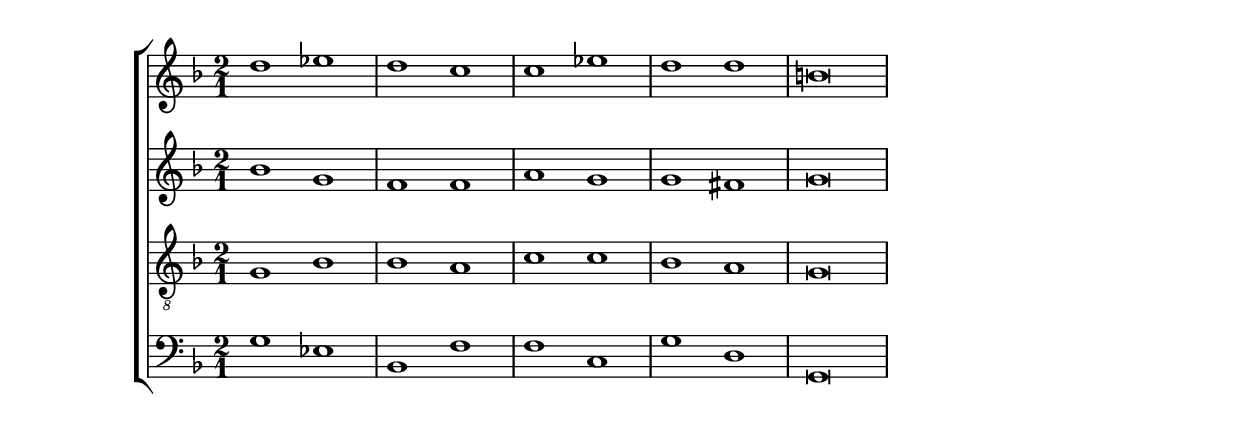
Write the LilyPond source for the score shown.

\version "2.24.3"
\language "english"

global = {
  \key f\major
  \time 2/1
}

\score{

  \new ChoirStaff<<
  \new Voice = "canto" <<
    {\global d''1 ef''1 d''1 c''1 c''1 ef''1 d''1 d''1 b'\breve
}
  >>
  \new Voice = "alto" <<
    {\global bf'1 g'1 f'1 f'1 a'1 g'1 g'1 fs'1 g'\breve
}
  >>
  \new Voice = "tenore" <<
    {\clef "treble_8" \global g1 bf1 bf1 a1 c'1 c'1 bf1 a1 g\breve
}
  >>
  \new Voice = "tenore" <<
    {\clef "bass" \global g1 ef1 bf,1 f1 f1 c1 g1 d1 g,\breve
}
  >>
    
  >>
  %\midi{\tempo 2 = 100}
}